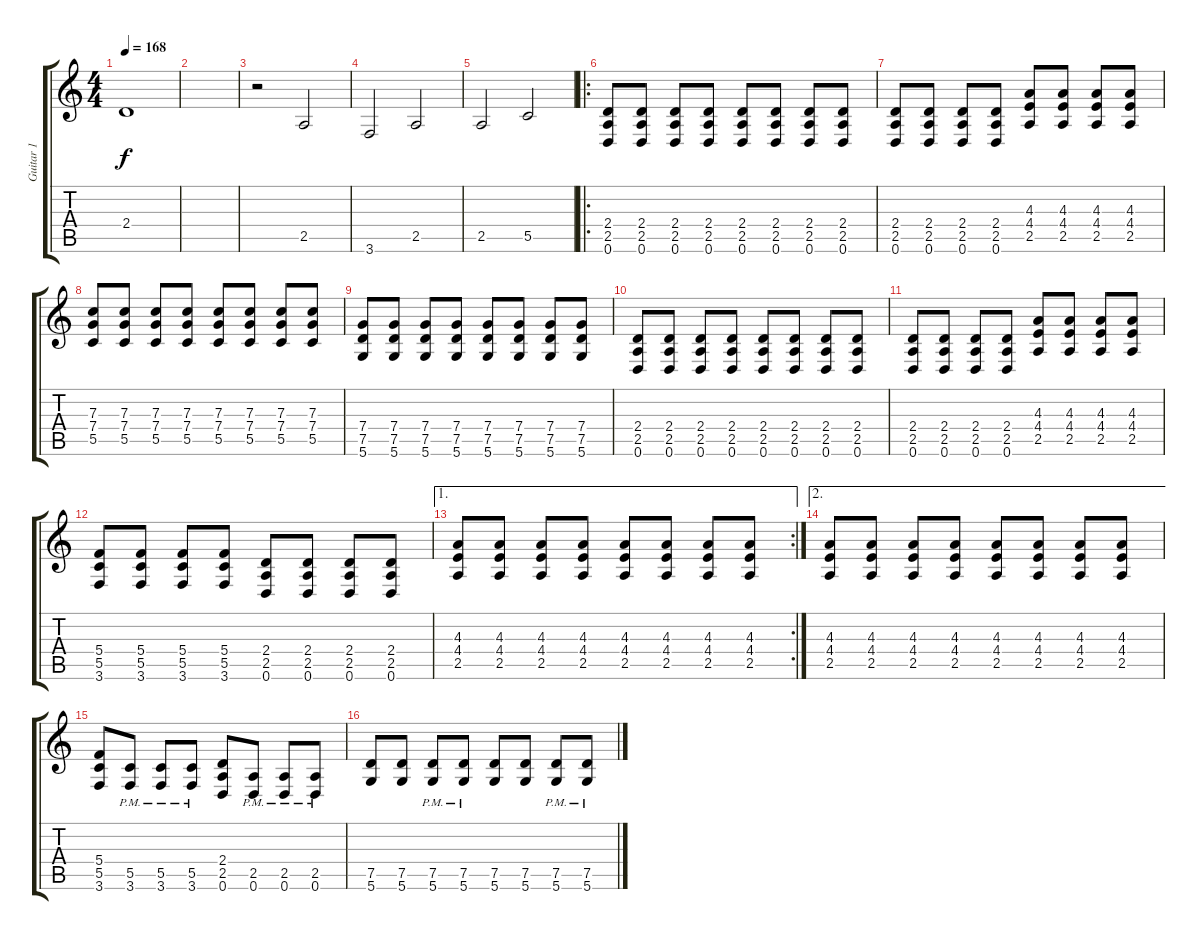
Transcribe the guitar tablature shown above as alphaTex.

\track ("Guitar 1" "Guitar 1") {instrument distortionguitar}
\staff {score tabs}
\tuning (D4 A3 F3 C3 G2 D2) {hide}
\ts (4 4)
\tempo 168
\clef g2
\ks c
2.4.1{dy f} |
|
r.2 2.5.2 |
3.6.2 2.5.2 |
2.5.2 5.5.2 |
\ro
(2.4 2.5 0.6).8 (2.4 2.5 0.6).8 (2.4 2.5 0.6).8 (2.4 2.5 0.6).8 (2.4 2.5 0.6).8 (2.4 2.5 0.6).8 (2.4 2.5 0.6).8 (2.4 2.5 0.6).8 |
(2.4 2.5 0.6).8 (2.4 2.5 0.6).8 (2.4 2.5 0.6).8 (2.4 2.5 0.6).8 (4.3 4.4 2.5).8 (4.3 4.4 2.5).8 (4.3 4.4 2.5).8 (4.3 4.4 2.5).8 |
(7.3 7.4 5.5).8 (7.3 7.4 5.5).8 (7.3 7.4 5.5).8 (7.3 7.4 5.5).8 (7.3 7.4 5.5).8 (7.3 7.4 5.5).8 (7.3 7.4 5.5).8 (7.3 7.4 5.5).8 |
(7.4 7.5 5.6).8 (7.4 7.5 5.6).8 (7.4 7.5 5.6).8 (7.4 7.5 5.6).8 (7.4 7.5 5.6).8 (7.4 7.5 5.6).8 (7.4 7.5 5.6).8 (7.4 7.5 5.6).8 |
(2.4 2.5 0.6).8 (2.4 2.5 0.6).8 (2.4 2.5 0.6).8 (2.4 2.5 0.6).8 (2.4 2.5 0.6).8 (2.4 2.5 0.6).8 (2.4 2.5 0.6).8 (2.4 2.5 0.6).8 |
(2.4 2.5 0.6).8 (2.4 2.5 0.6).8 (2.4 2.5 0.6).8 (2.4 2.5 0.6).8 (4.3 4.4 2.5).8 (4.3 4.4 2.5).8 (4.3 4.4 2.5).8 (4.3 4.4 2.5).8 |
(5.4 5.5 3.6).8 (5.4 5.5 3.6).8 (5.4 5.5 3.6).8 (5.4 5.5 3.6).8 (2.4 2.5 0.6).8 (2.4 2.5 0.6).8 (2.4 2.5 0.6).8 (2.4 2.5 0.6).8 |
\ae 1
\rc 2
(4.3 4.4 2.5).8 (4.3 4.4 2.5).8 (4.3 4.4 2.5).8 (4.3 4.4 2.5).8 (4.3 4.4 2.5).8 (4.3 4.4 2.5).8 (4.3 4.4 2.5).8 (4.3 4.4 2.5).8 |
\ae 2
(4.3 4.4 2.5).8 (4.3 4.4 2.5).8 (4.3 4.4 2.5).8 (4.3 4.4 2.5).8 (4.3 4.4 2.5).8 (4.3 4.4 2.5).8 (4.3 4.4 2.5).8 (4.3 4.4 2.5).8 |
(5.4 5.5 3.6).8 (5.5{pm} 3.6{pm}).8 (5.5{pm} 3.6{pm}).8 (5.5{pm} 3.6{pm}).8 (2.4 2.5 0.6).8 (2.5{pm} 0.6{pm}).8 (2.5{pm} 0.6{pm}).8 (2.5{pm} 0.6{pm}).8 |
(7.5 5.6).8 (7.5 5.6).8 (7.5{pm} 5.6{pm}).8 (7.5{pm} 5.6{pm}).8 (7.5 5.6).8 (7.5 5.6).8 (7.5{pm} 5.6{pm}).8 (7.5{pm} 5.6{pm}).8
